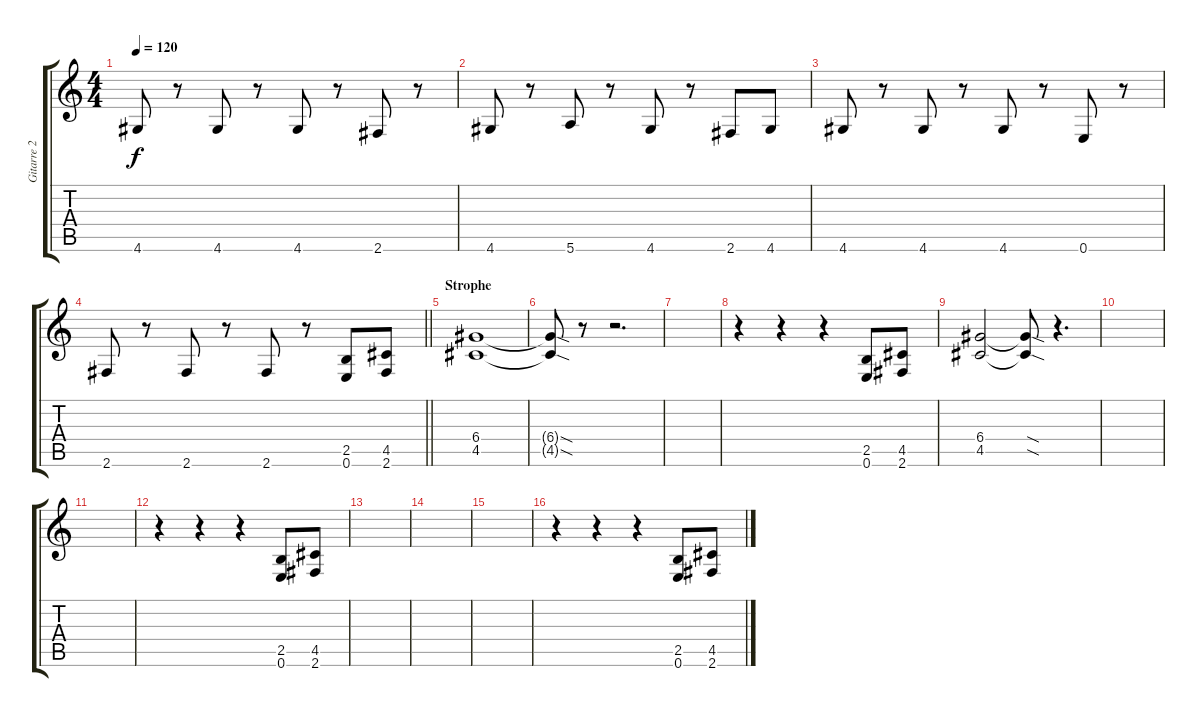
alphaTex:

\track ("Gitarre 2" "Gitarre 2") {instrument overdrivenguitar}
\staff {score tabs}
\tuning (E4 B3 G3 D3 A2 E2) {hide}
\ts (4 4)
\tempo 120
\clef g2
\ks c
4.6.8{dy f} r.8 4.6.8 r.8 4.6.8 r.8 2.6.8 r.8 |
4.6.8 r.8 5.6.8 r.8 4.6.8 r.8 2.6.8 4.6.8 |
4.6.8 r.8 4.6.8 r.8 4.6.8 r.8 0.6.8 r.8 |
\barLineRight lightlight
2.6.8 r.8 2.6.8 r.8 2.6.8 r.8 (2.5 0.6).8 (4.5 2.6).8 |
\section ("" "Strophe")
(6.4 4.5).1 |
(6.4{sod t} 4.5{sod t}).8 r.8 r.2{d} |
|
r.4 r.4 r.4 (2.5 0.6).8 (4.5 2.6).8 |
(6.4 4.5).2 (6.4{sod t} 4.5{sod t}).8 r.4{d} |
|
|
r.4 r.4 r.4 (2.5 0.6).8 (4.5 2.6).8 |
|
|
|
r.4 r.4 r.4 (2.5 0.6).8 (4.5 2.6).8
